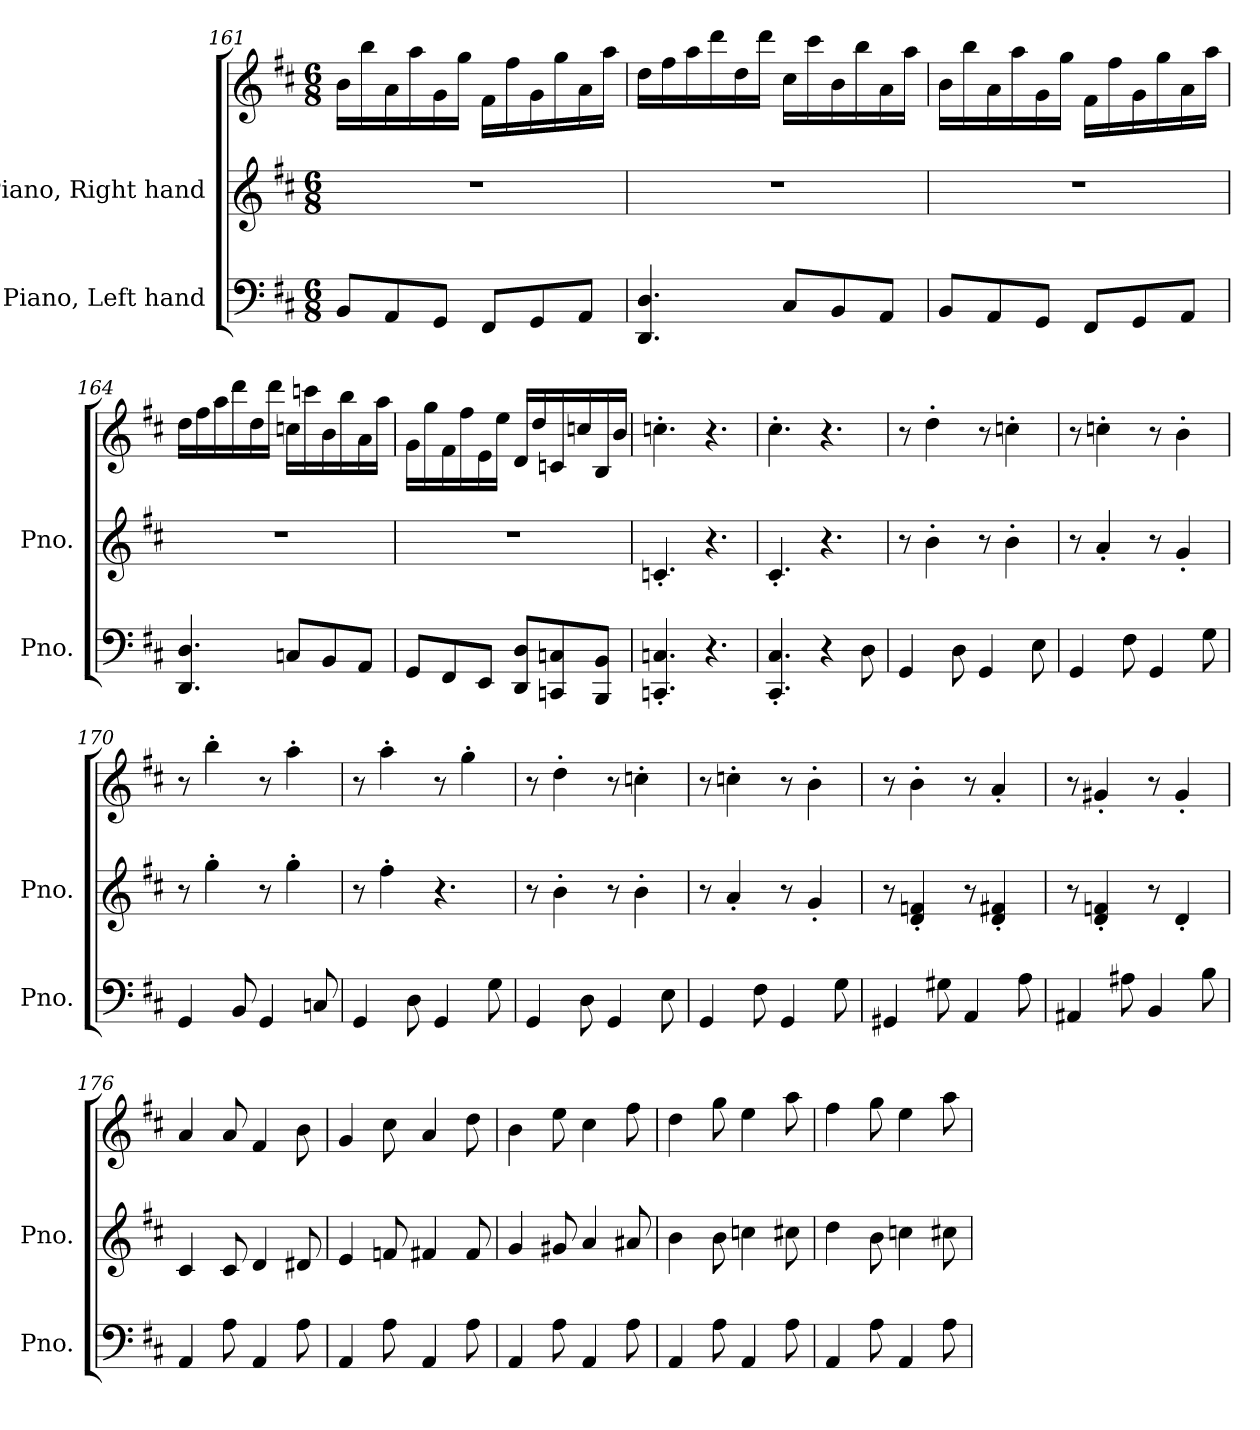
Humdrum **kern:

**kern	**kern	**kern
*part2	*part1	*part1
*staff3	*staff2	*staff1
*I"Piano, Left hand	*I"Piano, Right hand	*
*I'Pno.	*I'Pno.	*
!!LO:LB:g=z
*clefF4	*clefG2	*clefG2
*k[f#c#]	*k[f#c#]	*k[f#c#]
*M6/8	*M6/8	*M6/8
=161	=161	=161
8BB/L	2.r	16b\LL
.	.	16bb\
8AA/	.	16a\
.	.	16aa\
8GG/J	.	16g\
.	.	16gg\JJ
8FF#/L	.	16f#\LL
.	.	16ff#\
8GG/	.	16g\
.	.	16gg\
8AA/J	.	16a\
.	.	16aa\JJ
=162	=162	=162
4.DD/ 4.D/	2.r	16dd\LL
.	.	16ff#\
.	.	16aa\
.	.	16ddd\
.	.	16dd\
.	.	16ddd\JJ
8C#/L	.	16cc#\LL
.	.	16ccc#\
8BB/	.	16b\
.	.	16bb\
8AA/J	.	16a\
.	.	16aa\JJ
=163	=163	=163
8BB/L	2.r	16b\LL
.	.	16bb\
8AA/	.	16a\
.	.	16aa\
8GG/J	.	16g\
.	.	16gg\JJ
8FF#/L	.	16f#\LL
.	.	16ff#\
8GG/	.	16g\
.	.	16gg\
8AA/J	.	16a\
.	.	16aa\JJ
!!LO:LB:g=z
=164	=164	=164
4.DD/ 4.D/	2.r	16dd\LL
.	.	16ff#\
.	.	16aa\
.	.	16ddd\
.	.	16dd\
.	.	16ddd\JJ
8Cn/L	.	16ccn\LL
.	.	16cccn\
8BB/	.	16b\
.	.	16bb\
8AA/J	.	16a\
.	.	16aa\JJ
=165	=165	=165
8GG/L	2.r	16g\LL
.	.	16gg\
8FF#/	.	16f#\
.	.	16ff#\
8EE/J	.	16e\
.	.	16ee\JJ
8DD/ 8D/L	.	16d/LL
.	.	16dd/
8CCn/ 8Cn/	.	16cn/
.	.	16ccn/
8BBB/ 8BB/J	.	16B/
.	.	16b/JJ
=166	=166	=166
4.CCn/' 4.Cn/'	4.cn'/	4.ccn'\
4.r	4.r	4.r
=167	=167	=167
4.CC#/' 4.C#/'	4.c#'/	4.cc#'\
4r	4.r	4.r
8D\	.	.
=168	=168	=168
4GG/	8r	8r
.	4b'\	4dd'\
8D\	.	.
4GG/	8r	8r
.	4b'\	4ccn'\
8E\	.	.
!!LO:LB:g=z
=169	=169	=169
4GG/	8r	8r
.	4a'/	4ccn'\
8F#\	.	.
4GG/	8r	8r
.	4g'/	4b'\
8G\	.	.
=170	=170	=170
4GG/	8r	8r
.	4gg'\	4bb'\
8BB/	.	.
4GG/	8r	8r
.	4gg'\	4aa'\
8Cn/	.	.
=171	=171	=171
4GG/	8r	8r
.	4ff#'\	4aa'\
8D\	.	.
4GG/	4.r	8r
.	.	4gg'\
8G\	.	.
=172	=172	=172
4GG/	8r	8r
.	4b'\	4dd'\
8D\	.	.
4GG/	8r	8r
.	4b'\	4ccn'\
8E\	.	.
=173	=173	=173
4GG/	8r	8r
.	4a'/	4ccn'\
8F#\	.	.
4GG/	8r	8r
.	4g'/	4b'\
8G\	.	.
=174	=174	=174
4GG#X/	8r	8r
.	4d/' 4fn/'	4b'\
8G#X\	.	.
4AA/	8r	8r
.	4d/' 4f#X/'	4a'/
8A\	.	.
=175	=175	=175
4AA#X/	8r	8r
.	4d/' 4fn/'	4g#X'/
8A#X\	.	.
4BB/	8r	8r
.	4d'/	4g#'/
8B\	.	.
!!LO:PB:g=z
=176	=176	=176
4AA/	4c#/	4a/
8A\	8c#/	8a/
4AA/	4d/	4f#/
8A\	8d#X/	8b\
=177	=177	=177
4AA/	4e/	4g/
8A\	8fn/	8cc#\
4AA/	4f#X/	4a/
8A\	8f#/	8dd\
=178	=178	=178
4AA/	4g/	4b\
8A\	8g#X/	8ee\
4AA/	4a/	4cc#\
8A\	8a#X/	8ff#\
=179	=179	=179
4AA/	4b\	4dd\
8A\	8b\	8gg\
4AA/	4ccn\	4ee\
8A\	8cc#X\	8aa\
=180	=180	=180
4AA/	4dd\	4ff#\
8A\	8b\	8gg\
4AA/	4ccn\	4ee\
8A\	8cc#X\	8aa\
=	=	=
*-	*-	*-
